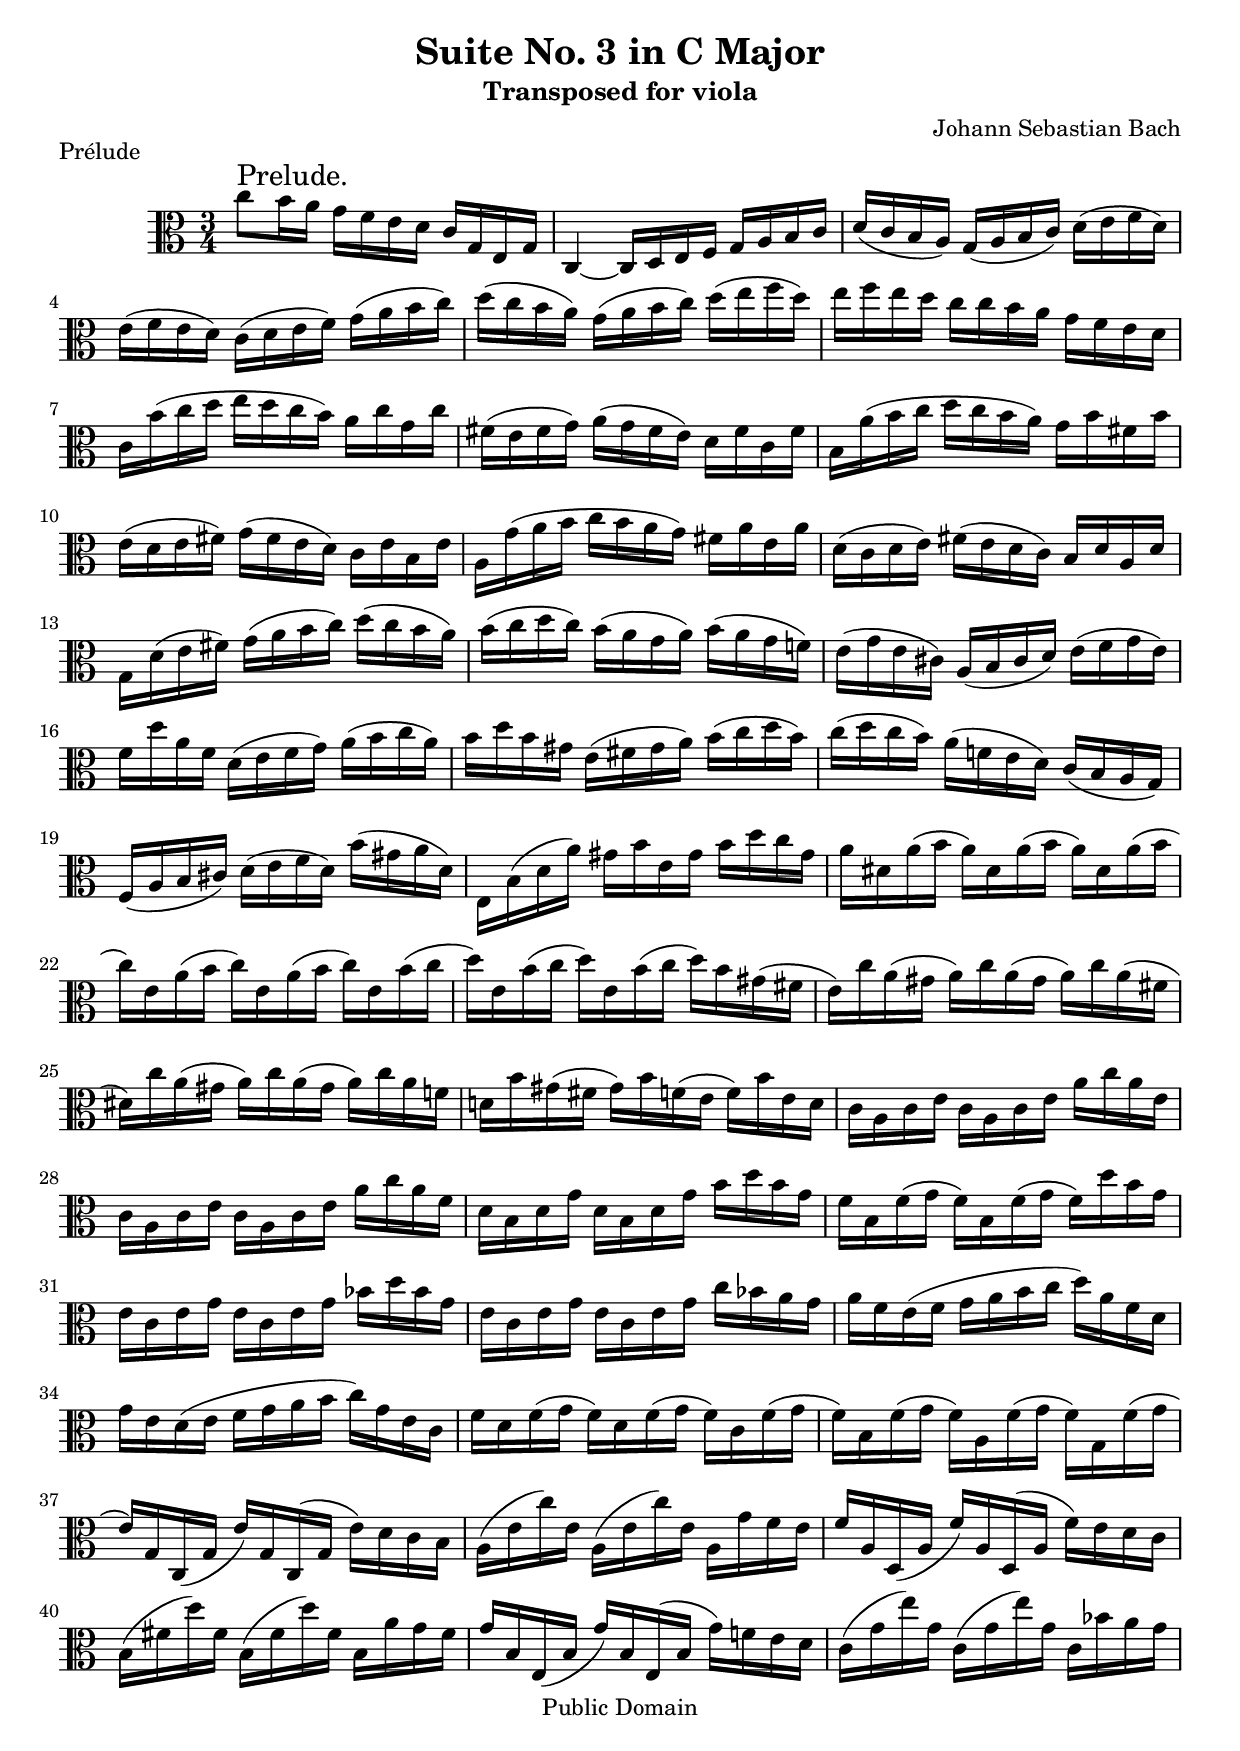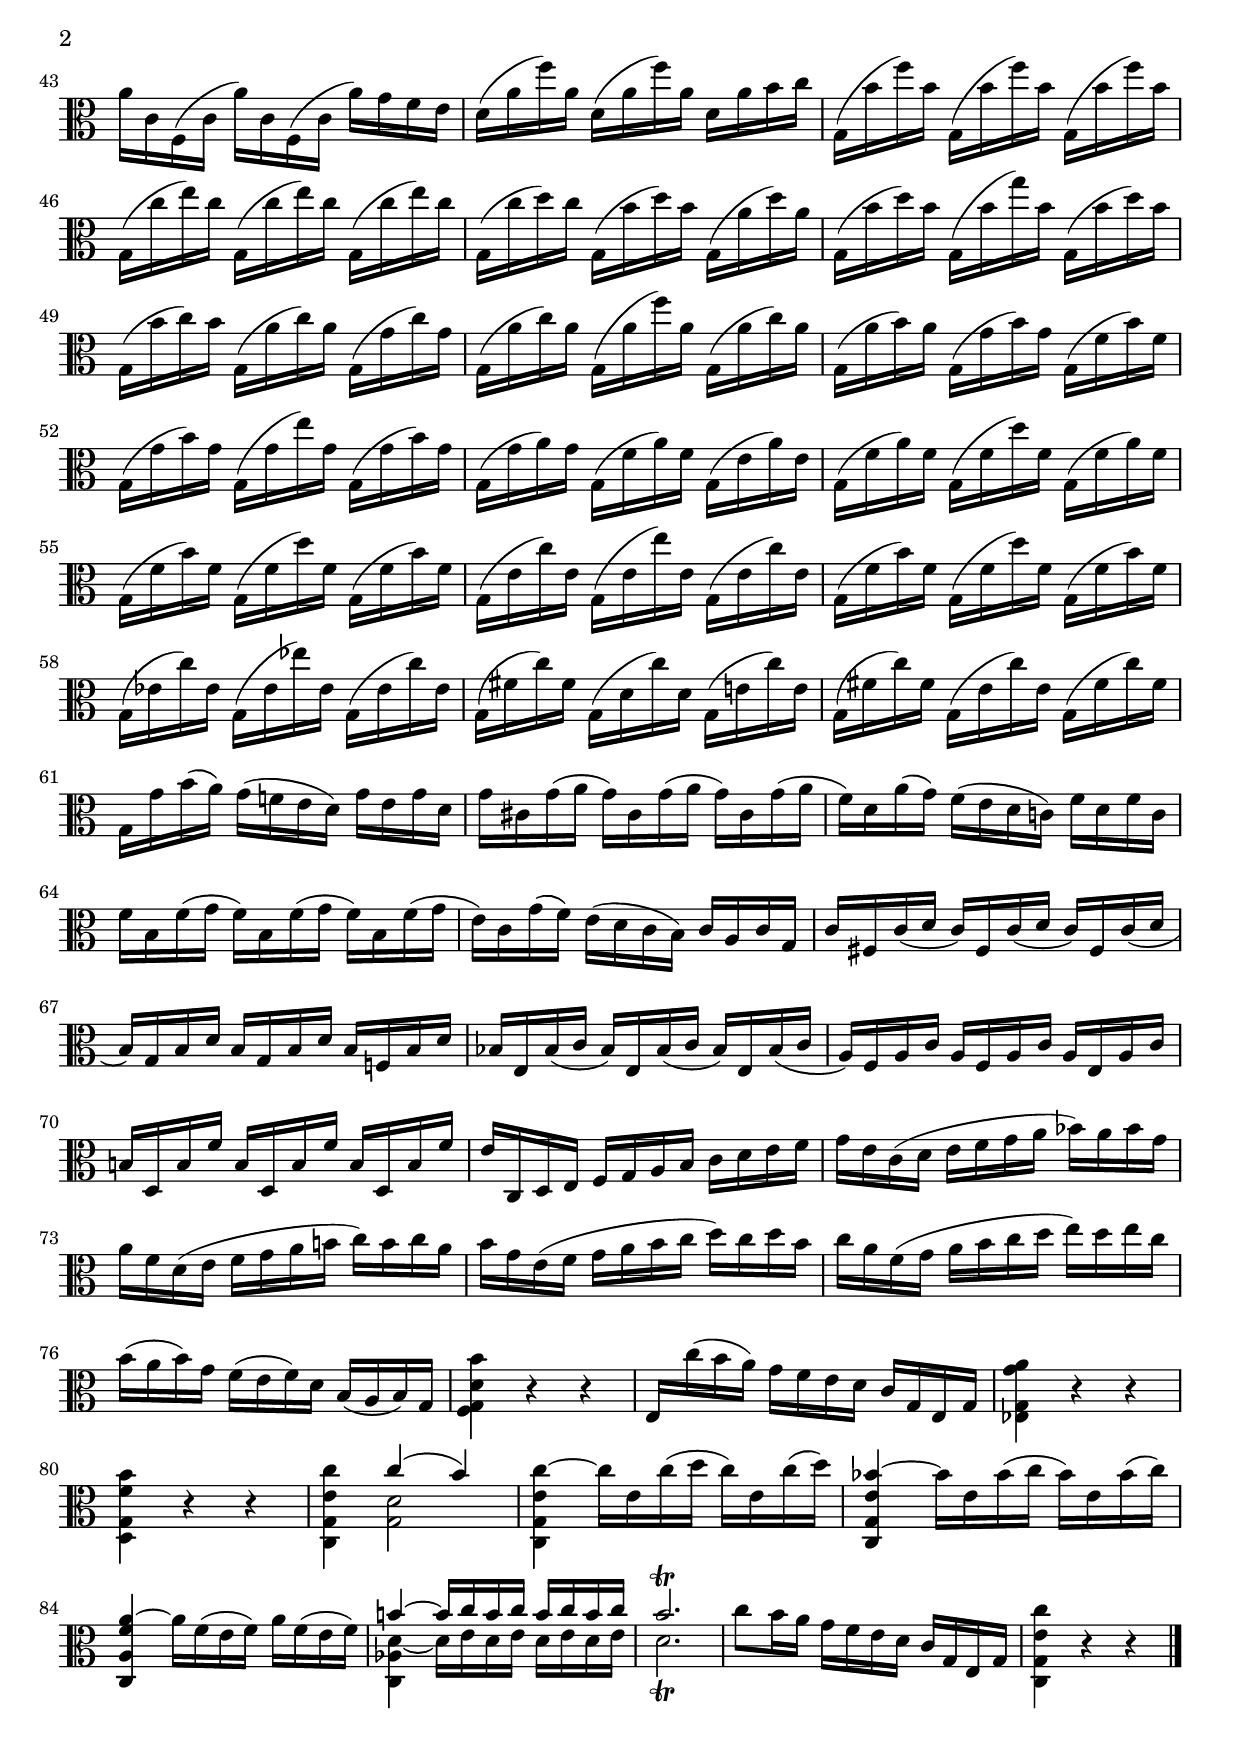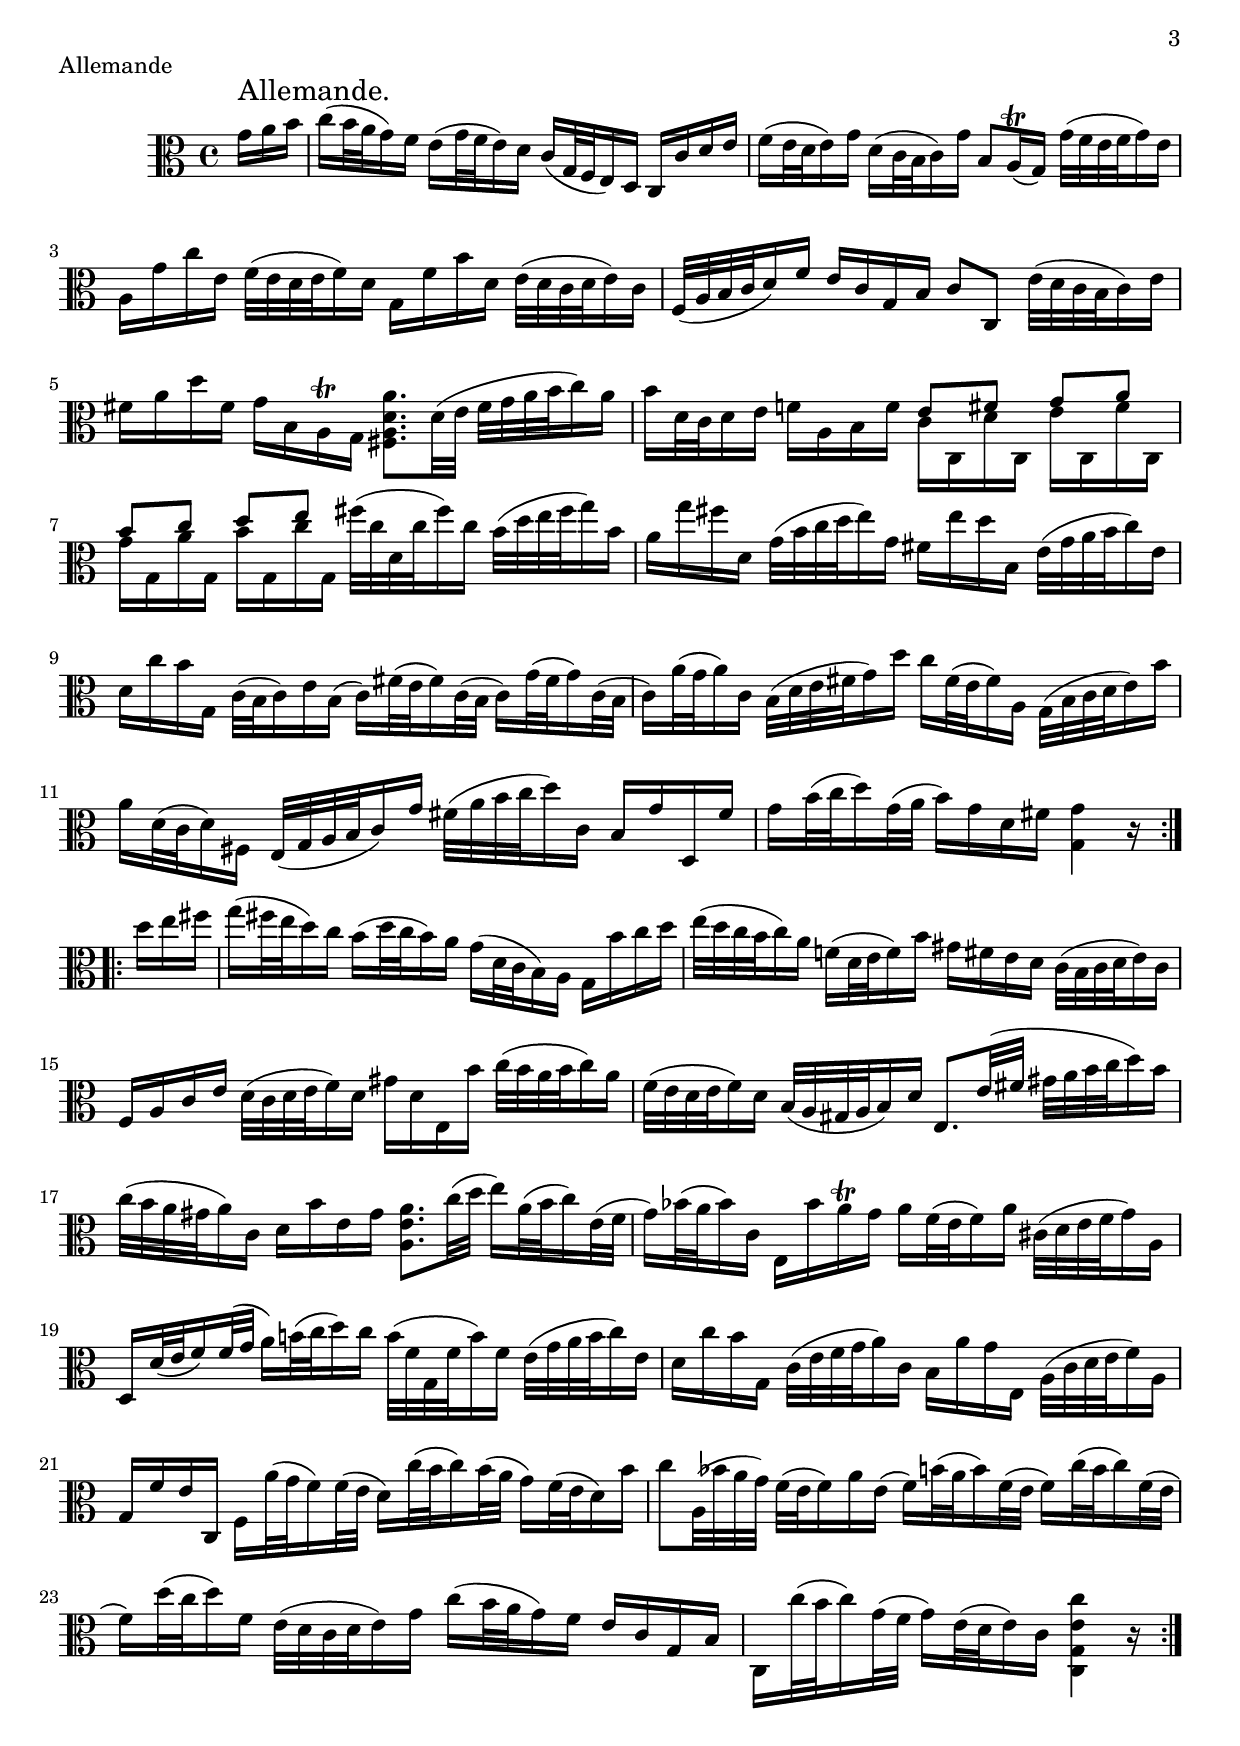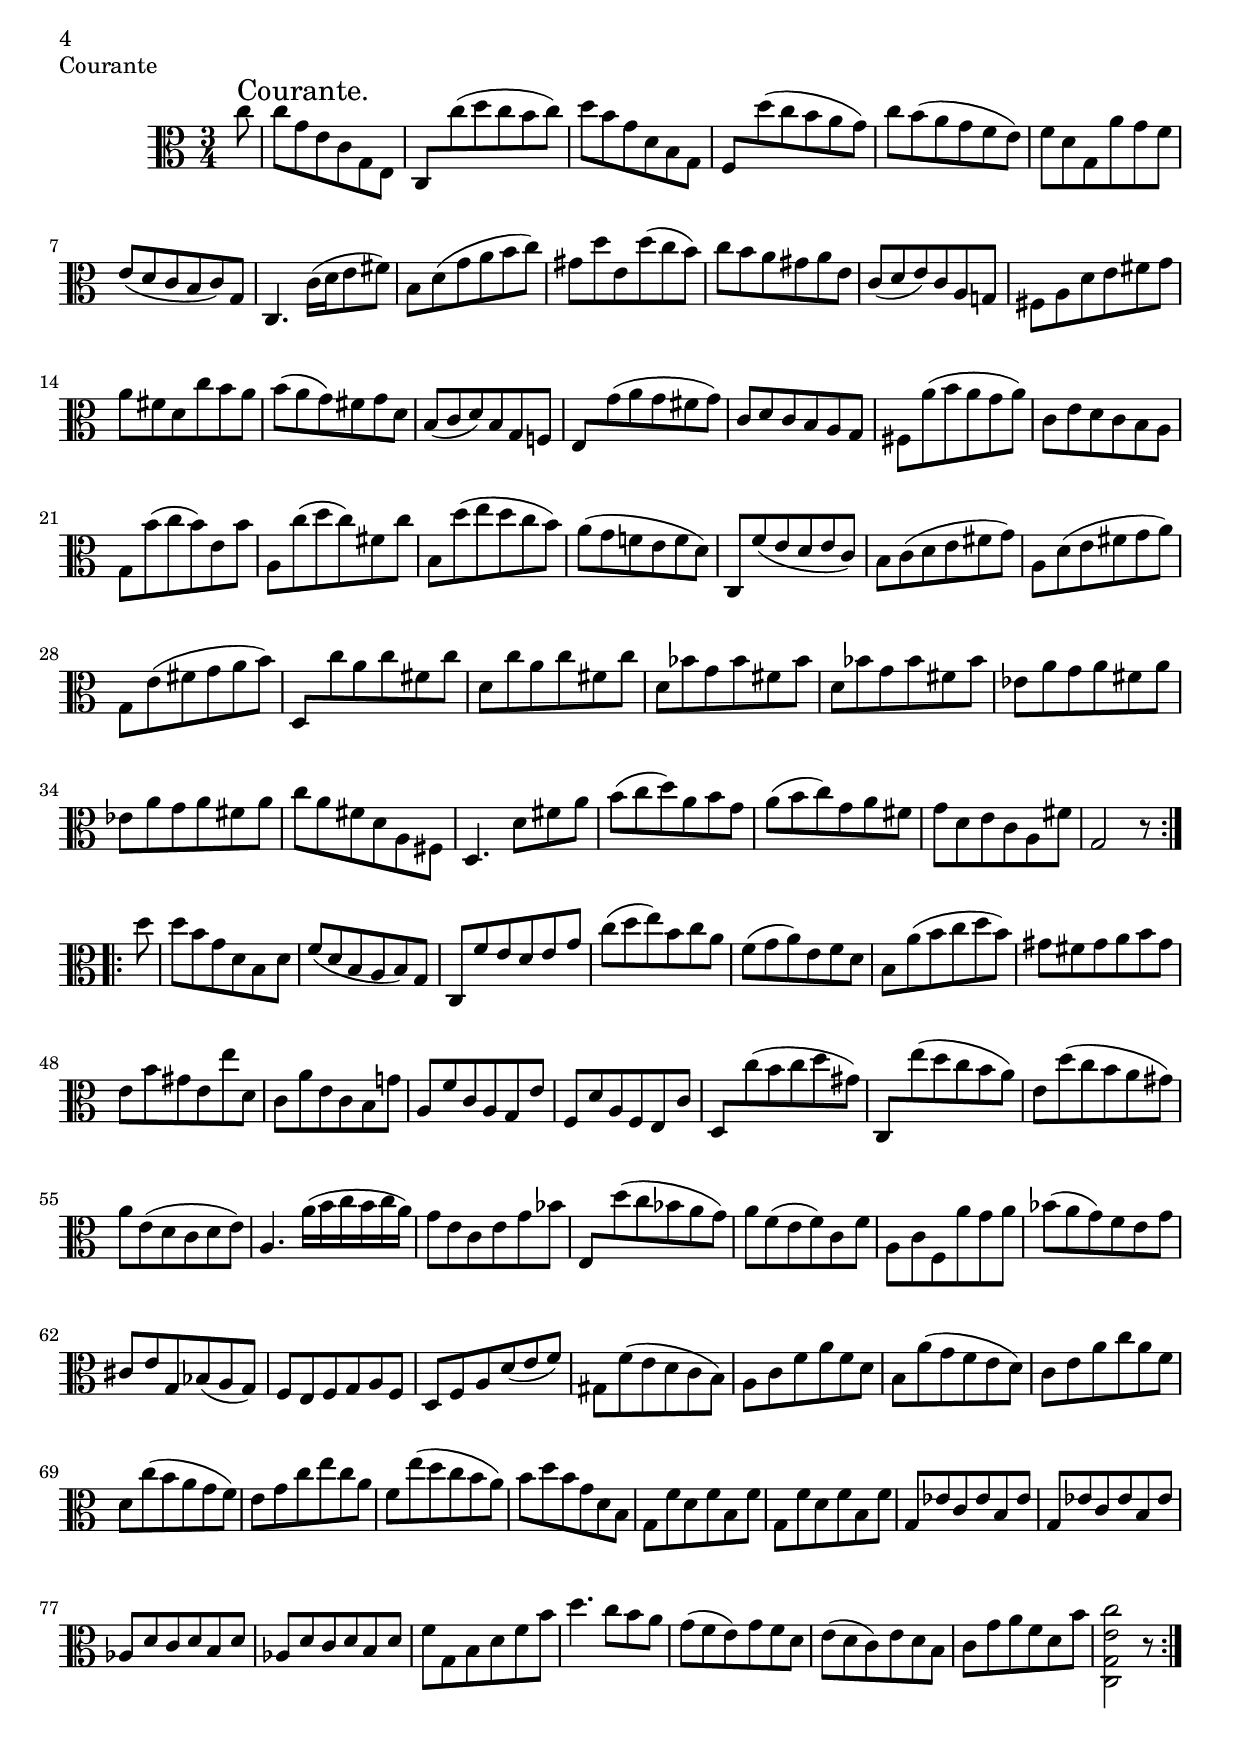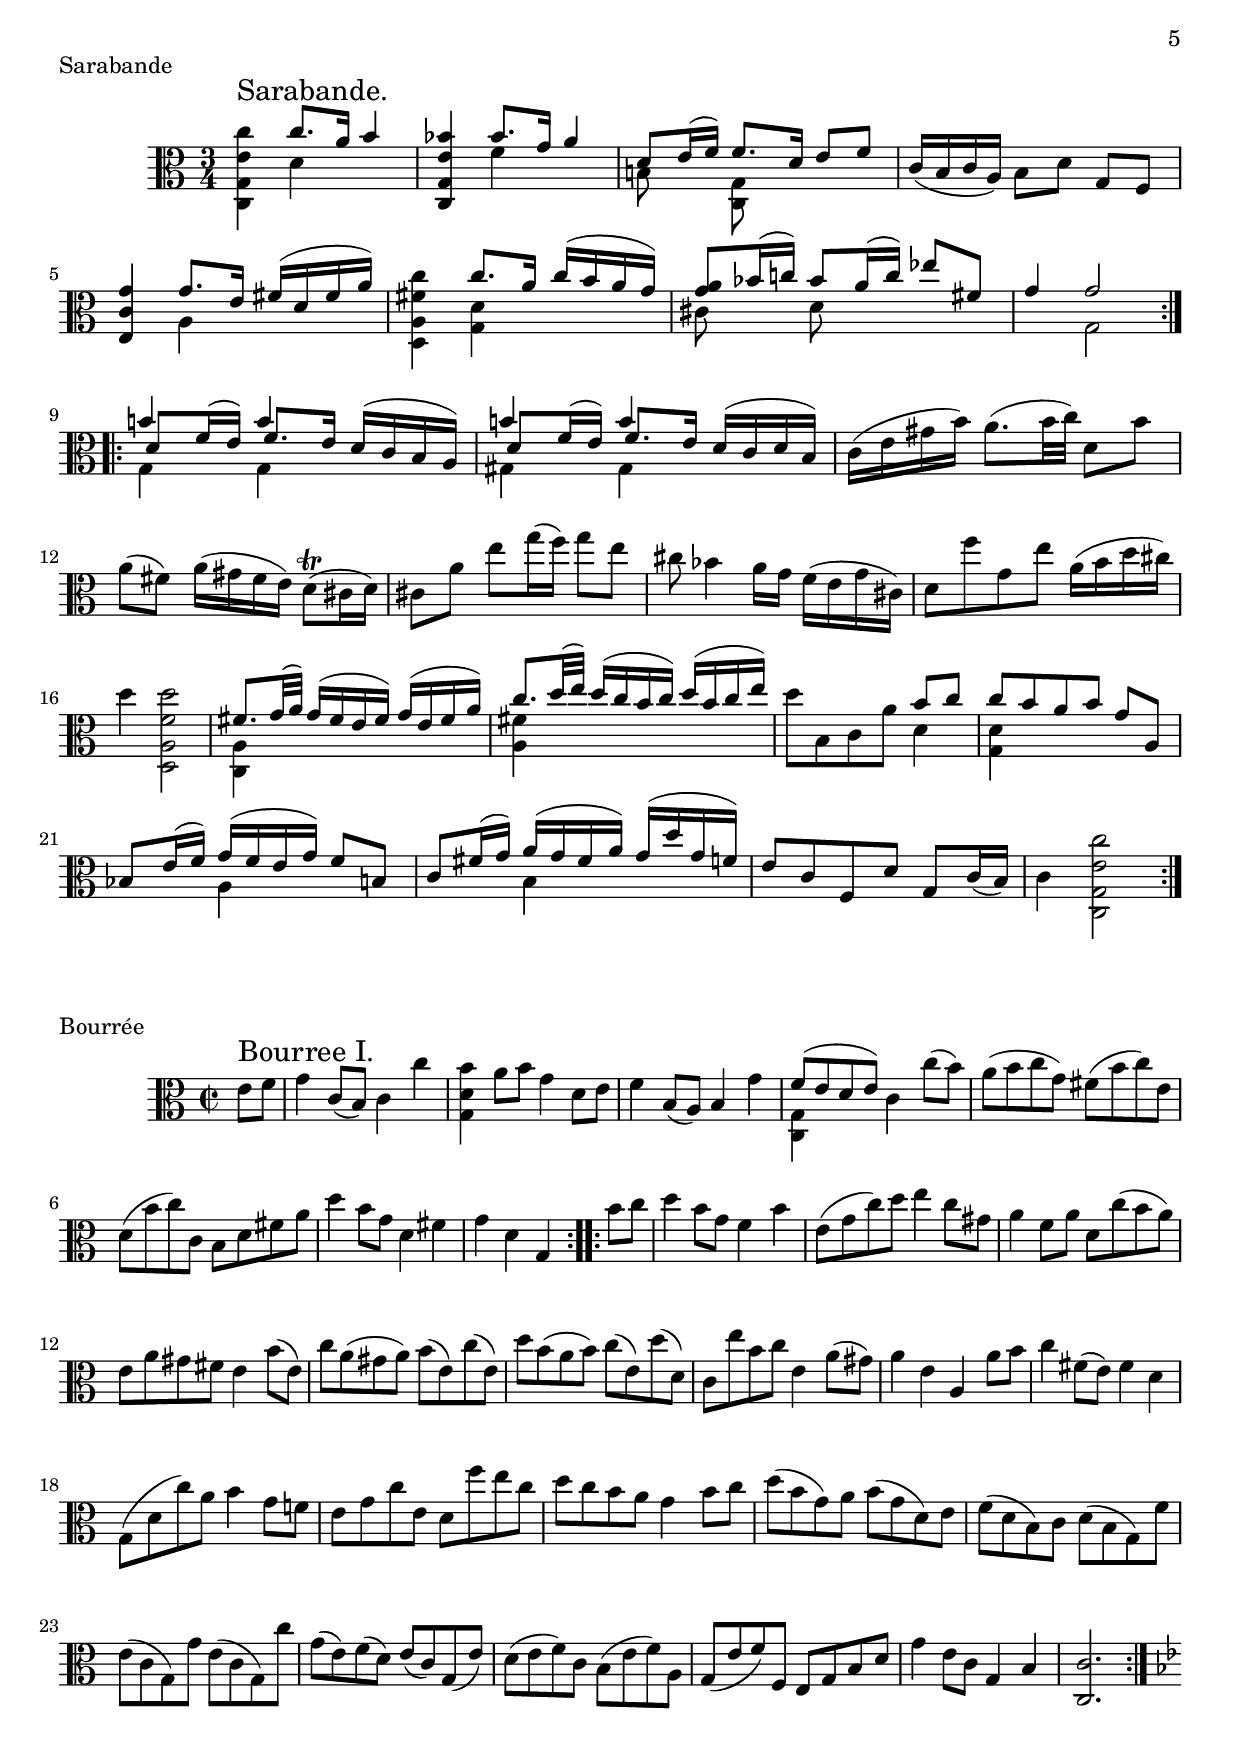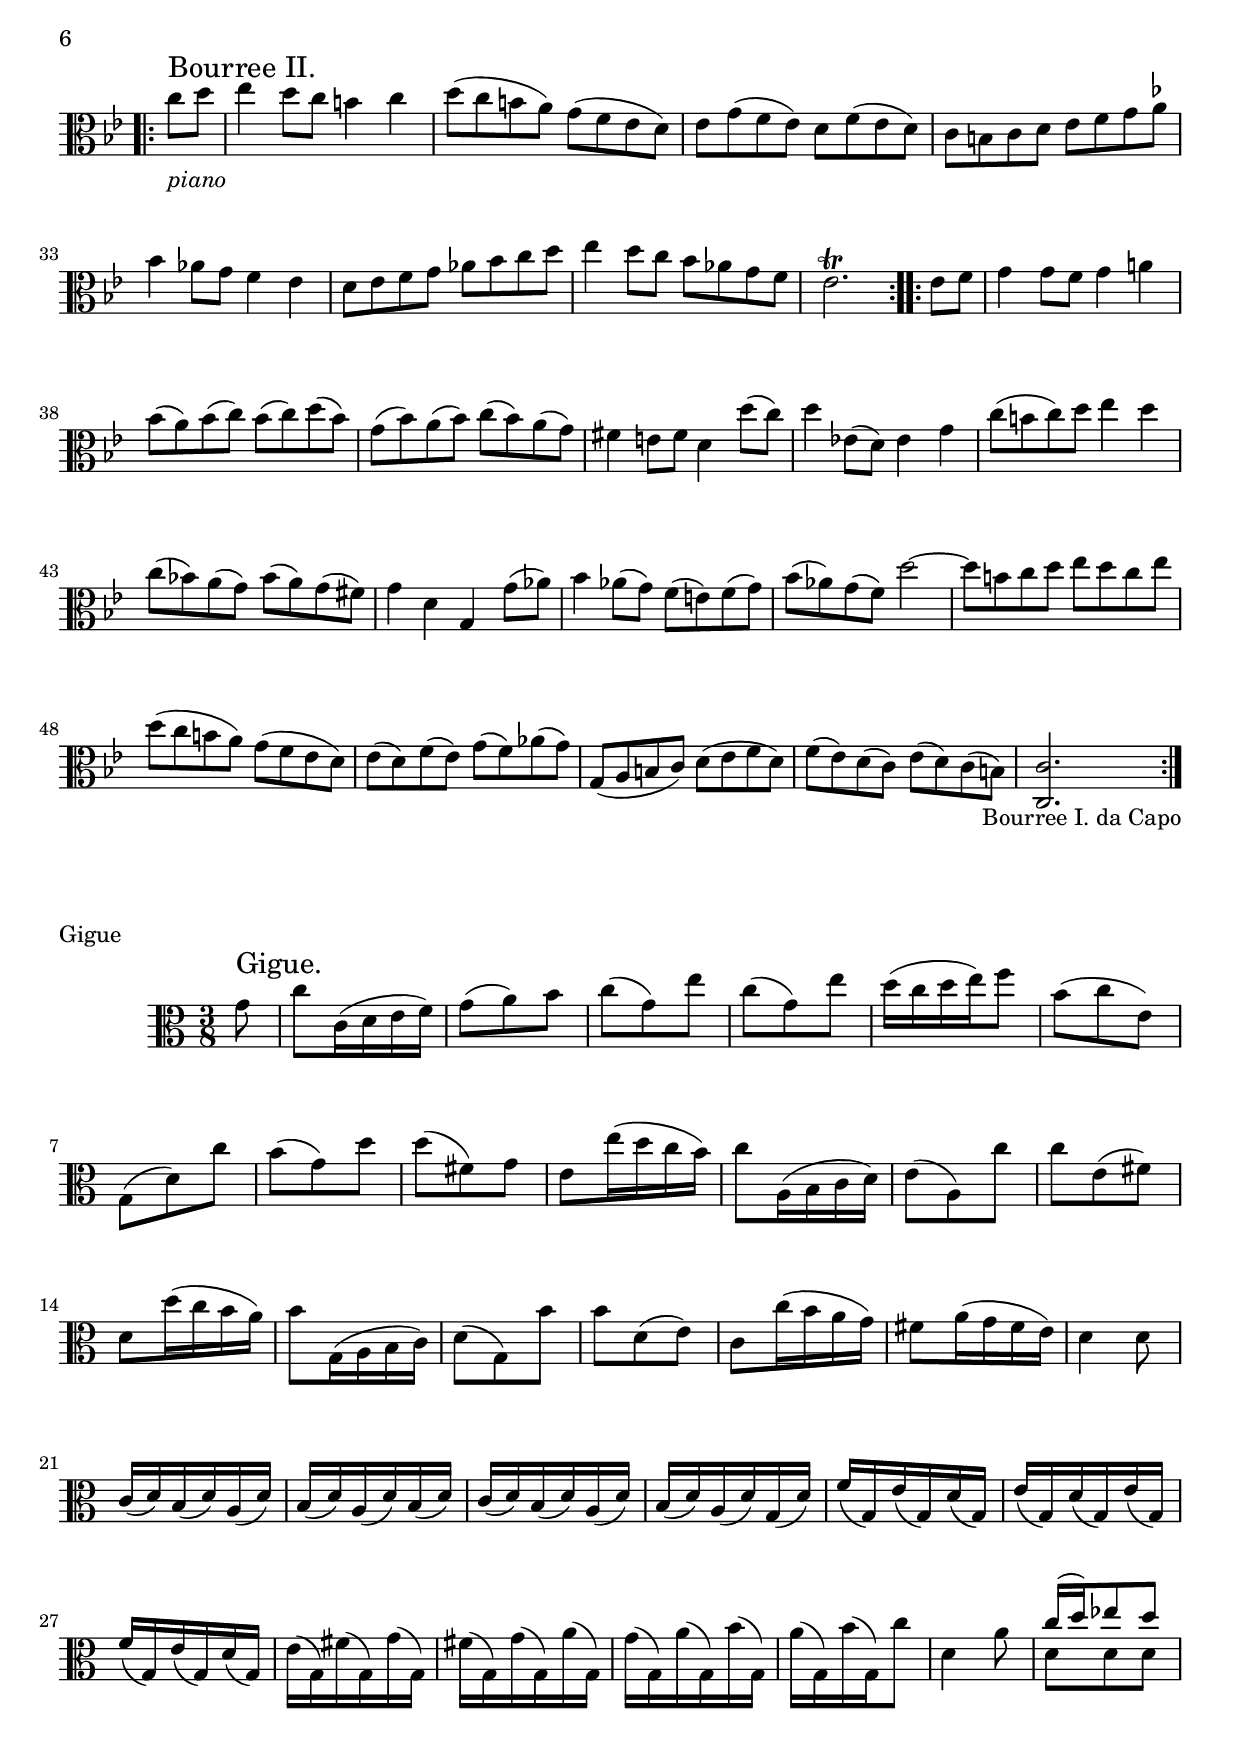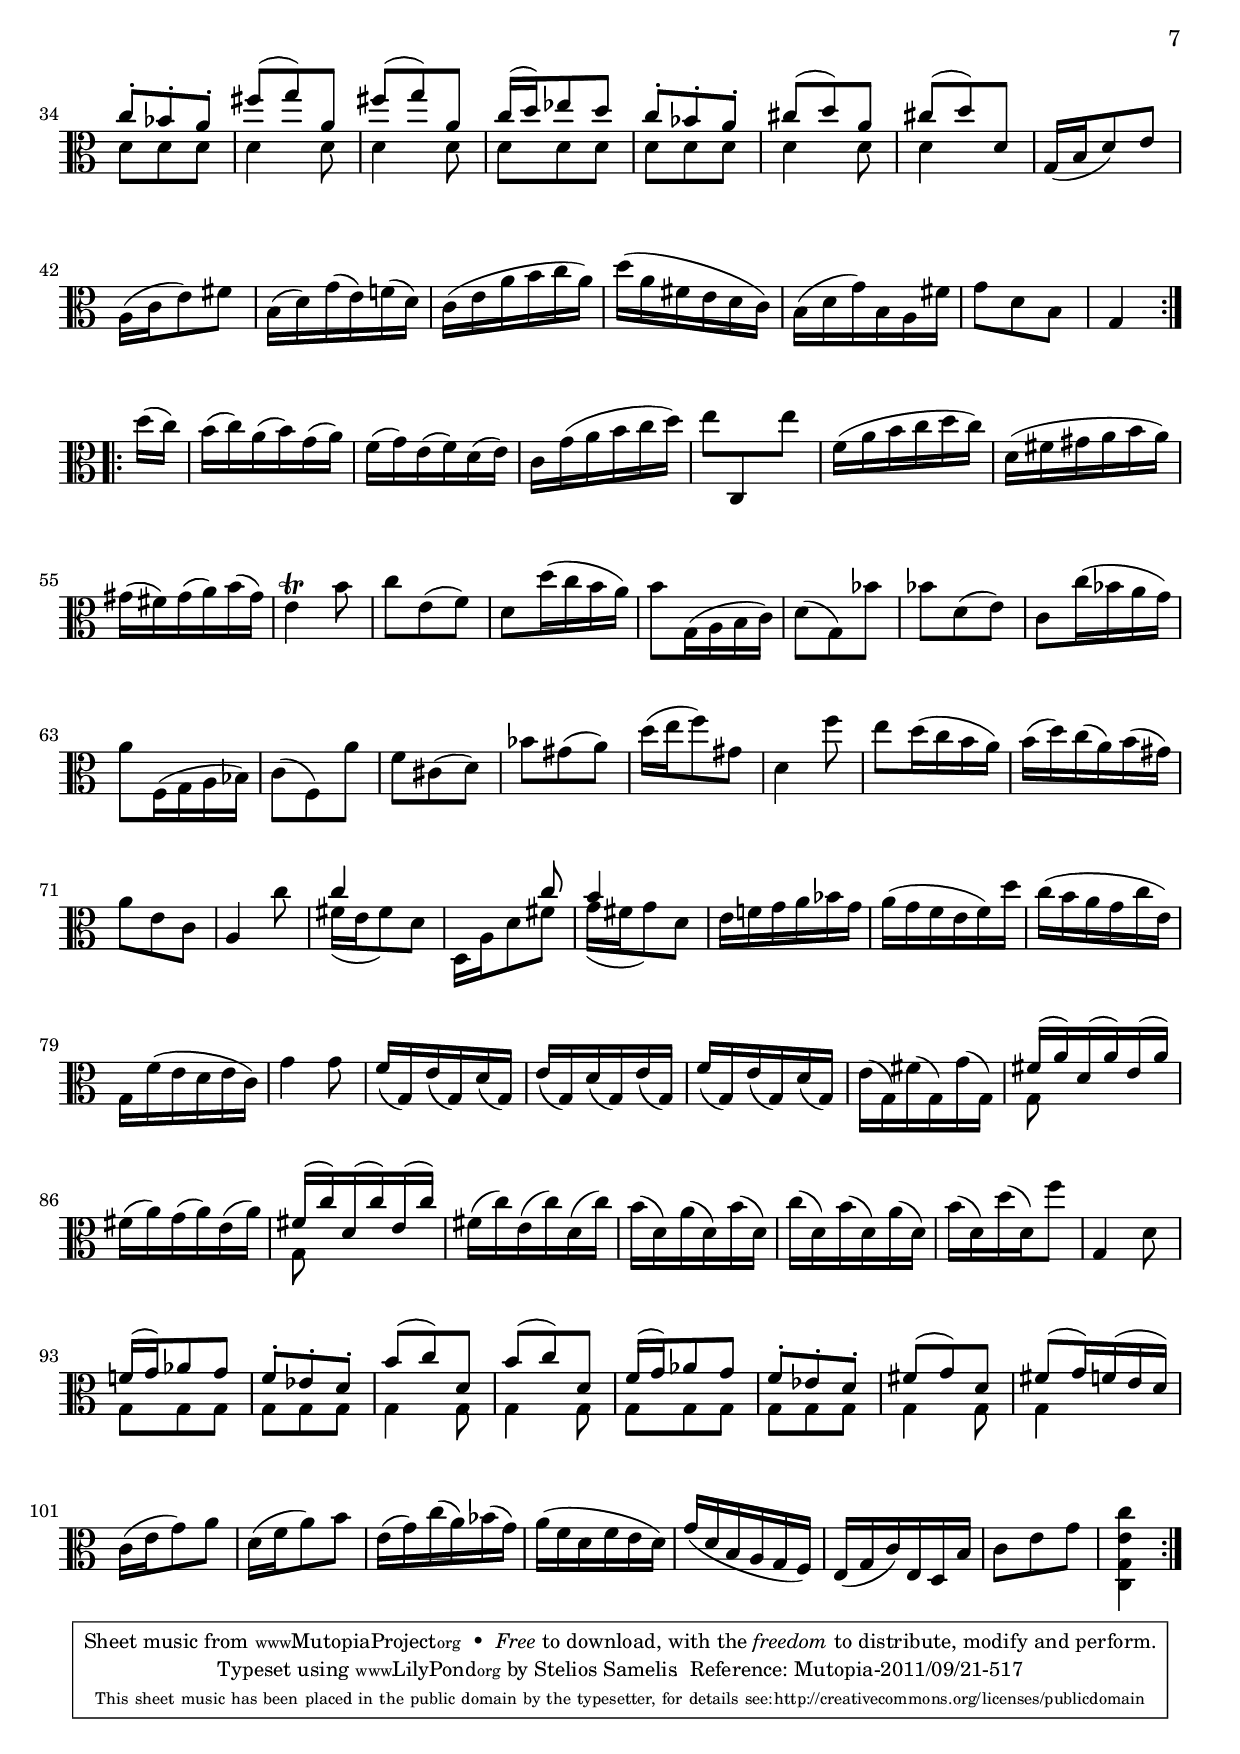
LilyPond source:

\version "2.18.2"

\header {
	title = "Suite No. 3 in C Major"
	subtitle = "Transposed for viola"
    composer = "Johann Sebastian Bach"
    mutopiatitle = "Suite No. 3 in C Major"
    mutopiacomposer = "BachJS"
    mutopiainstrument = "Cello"
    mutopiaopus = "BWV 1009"
    date = "18th Century"
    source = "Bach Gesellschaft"
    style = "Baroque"
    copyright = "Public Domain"
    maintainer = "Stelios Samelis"
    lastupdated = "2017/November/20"
    version = "2.18.2"

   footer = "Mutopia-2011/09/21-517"
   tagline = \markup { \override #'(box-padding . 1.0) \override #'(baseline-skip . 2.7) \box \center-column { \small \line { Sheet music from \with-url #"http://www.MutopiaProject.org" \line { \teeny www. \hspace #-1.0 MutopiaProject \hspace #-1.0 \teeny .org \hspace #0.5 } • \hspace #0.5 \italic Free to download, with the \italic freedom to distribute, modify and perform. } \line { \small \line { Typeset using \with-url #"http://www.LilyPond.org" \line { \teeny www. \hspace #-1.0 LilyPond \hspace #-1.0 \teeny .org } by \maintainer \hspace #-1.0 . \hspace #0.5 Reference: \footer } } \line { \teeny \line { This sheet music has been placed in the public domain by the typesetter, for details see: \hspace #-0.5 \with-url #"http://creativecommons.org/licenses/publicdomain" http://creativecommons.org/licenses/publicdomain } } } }
}

\version "2.18.2"

prelude = {
    \key c \major
    \time 3/4
    \set Staff.midiInstrument = "cello"
    
    c'8^\markup { \huge "Prelude." } b16 a g f e d c g, e, g, c,4 ~ c,16 d, e, f, g, a, b, c
    d( c b, a,) g,( a, b, c) d( e f d) e( f e d) c( d e f) g( a b c') d'16( c' b a) g( a b c') d'( e' f' d') e' f' e' d' c' c' b a g f e d
    c b( c' d' e' d' c' b) a c' g c' fis( e fis g) a( g fis e) d fis c fis b, a( b c' d' c' b a) g b fis b e( d e fis) g( fis e d) c e b, e
    a, g( a b c' b a g) fis a e a d( c d e) fis( e d c) b, d a, d g, d( e fis) g( a b c') d'( c' b a)
    b( c' d' c') b( a g a) b( a g f!) e( g e cis) a,( b, cis d) e( f g e) f d' a f d( e f g) a( b c' a)
    b d' b gis e( fis gis a) b( c' d' b) c'( d' c' b) a( f! e d) c( b, a, g,) f,( a, b, cis) d( e f d) b( gis a d)
    e, b,( d a) gis b e gis b d' c' gis
    a dis a( b a) dis a( b a) dis a( b c') e a( b c') e a( b c') e b( c' d') e b( c' d') e b( c' d') b gis( fis e)
    c' a( gis a) c' a( gis a) c' a( fis dis) c' a( gis a) c' a( gis a) c' a f! d! b gis( fis gis) b f( e f) b e d
    c a, c e c a, c e a c' a e c a, c e c a, c e a c' a f d b, d g d b, d g b d' b g f b, f( g f) b, f( g f) d' b g
    e c e g e c e g bes d' bes g e c e g e c e g c' bes a g a f e( f g a b c' d') a f d g e d( e f g a b c') g e c
    f d f( g f) d f( g f) c f( g f) b, f( g f) a, f( g f) g, f( g e) g, c,( g, e) g, c,( g, e) d c b,
    a,( e c') e a,16( e c') e a, g f e f a, d,( a, f) a, d,( a, f) e d c b,( fis d') fis b,( fis d') fis b, a g fis
    g b, e,( b, g) b, e,( b, g) f! e d c( g e') g c( g e') g c bes a g a c f,( c a) c f,( c a) g f e d( a f') a d( a f') a d a b c'
    g,( b f') b g,( b f') b g,( b f') b g,( c' e') c' g,( c' e') c' g,( c' e') c' g,( c' d') c' g,( b d') b g,( a d') a
    g,( b d') b g,( b g') b g,( b d') b g,( b c') b g,( a c') a g,( g c') g g,( a c') a g,( a f') a g,( a c') a
    g,( a b) a g,( g b) g g,( f b) f g,( g b) g g,( g e') g g,( g b) g g,( g a) g g,( f a) f g,( e a) e g,( f a) f g,( f d') f g,( f a) f
    g,( f b) f g,( f d') f g,( f b) f g,( e c') e g,( e e') e g,( e c') e g,( f b) f g,( f d') f g,( f b) f g,( ees c') ees
    g,( ees ees') ees g,( ees c') ees g,( fis c') fis g,( d c') d g,( e! c') e g,( fis c') fis g,( e c') e g,( fis c') fis
    g, g b( a) g( f! e d) g e g d g cis g( a g) cis g( a g) cis g( a f) d a( g) f( e d c!) f d f c
    f b, f( g f) b, f( g f) b, f( g e) c g( f) e( d c b,) c a, c g, c fis, c( d c) fis, c( d c) fis, c( d b,) g, b, d b, g, b, d b, f,! b, d
    bes, e, bes,( c bes,) e, bes,( c bes,) e, bes,( c a,) f, a, c a, f, a, c a, e, a, c b,! d, b, f b, d, b, f b, d, b, f
    e c, d, e, f, g, a, b, c d e f g e c( d e f g a bes) a bes g a f d( e f g a b! c') b c' a b g e( f g a b c' d') c' d' b
    c' a f( g a b c' d' e') d' e' c' b( a b) g f( e f) d b,( a, b,) g, <f, g, d b>4 r r
    \new Voice { \stemUp e,16[ \stemDown c'( b a)] } g f e d c g, e, g, <ees, g, g a>4 r r <d, g, f b>4 r r
    <c, g, e c'>4 << { c'4( b) } \\ { <g, d>2 } >> <c, g, e c'>4 ~ c'16 e c'( d' c') e c'( d')
    <c, g, e bes>4 ~ bes16 e bes( c' bes) e bes( c') <c, a, f a>4 ~ a16 f( e f) a f( e f)
    << { b!4 ~ b16 c' b c' b c' b c' b2.^\trill } \\ { <c, aes, d>4 ~ d16 e d e d e d e d2._\trill } >>
    c'8 b16 a g f e d c g, e, g, <c, g, e c'>4 r r \bar "|."
}


\version "2.18.2"

allemande = {
    \key c \major
    \time 4/4
    \set Staff.midiInstrument = "cello"
    \override TextScript #'padding = #2.5

    \repeat volta 2 { 
        \partial 16*3 g16^\markup { \huge "Allemande." } a b
        c'16[( b32 a g16) f] e16[( g32 f e16) d] c16[( g,32 f, e,16) d,] c,16[ c d e]
        f16[( e32 d e16) g] d16[( c32 b, c16) g] b,8[ a,16^\trill( g,)] g32[( f e f g16) e]
        a,16[ g c' e] f32[( e d e f16) d] g,16[ f b d] e32[( d c d e16) c] f,32[( a, b, c d16) f] e16[ c g, b,] c8[ c,] e32[( d c b, c16) e]
        fis16[ a d' fis] g16[ b, a,^\trill g,] <fis, a, d a>8.[ d32( e] fis32[ g a b c'16) a] b16[ d32 c d16 e] f!16[ a, b, f]
        << { e8[ fis] g[ a] b[ c'] d'[ e'] } \\ { c16[ c, d c,] e[ c, fis c,] g[ g, a g,] b[ g, c' g,] } >>
        fis'32[( c' d c' fis'16) c'] b32[( d' e' fis' g'16) b] a16[ g' fis' d] g32[( b c' d' e'16) g] fis16[ e' d' b,] e32[( g a b c'16) e]
        d16[ c' b g,] c32([ b, c16) e b,]( c16)[ fis32( e fis16) c32( b,] c16)[ g32( fis g16) c32( b,]
        c16)[ a32( g a16) c] b,32[( d e fis g16) d'] c'16[ fis32( e fis16) a,] g,32[( b, c d e16) b]
        a16[ d32( c d16) fis,] e,32[( g, a, b, c16) g] fis32[( a b c' d'16) c] b,16[ g d, fis]
        g16[ b32( c' d'16) g32( a] b16)[ g d fis] <g, g>4 r16 
    }
    \break
    \repeat volta 2 { 
        d'16[ e' fis']
        g'16[( fis'32 e' d'16) c'] b16[( d'32 c' b16) a] g16[( d32 c b,16) a,] g,16[ b c' d']
        e'32[( d' c' b c'16) a] f!16([ d32 e f16) b] gis16[ fis e d] c32[( b, c d e16) c]
        f,16[ a, c e] d32[( c d e f16) d] gis16[ d e, b] c'32[( b a b c'16) a]
        f32[( e d e f16) d] b,32[( a, gis, a, b,16) d] e,8.[ e32( fis] gis32[ a b c' d'16) b]
        c'32[( b a gis a16) c] d16[ b e gis] <a, e a>8.[ c'32( d'] e'16)[ a32( b c'16) e32( f] g16)[ bes32( a bes16) c]
        e,16[ bes a^\trill g] a16[ f32( e f16) a] cis32[( d e f g16) a,]
        d,16[ d32( e f16) f32( g] a16)[ b!32( c' d'16) c'16] b32[( f g, f b16) f] e32[( g a b c'16) e]
        d16[ c' b g,] c32[( e f g a16) c] b,16[ a g e,] a,32[( c d e f16) a,]
        g,16[ f e c,] f,16[ a32( g f16) f32( e] d16)[ c'32( b c'16) b32( a] g16)[ f32( e d16) b]
        c'8[ a,32( bes a g)] f32[( e f16) a e]( f16)[ b!32( a b16) f32( e] f16)[ c'32( b c'16) f32( e]
        f16)[ d'32( c' d'16) f16] e32[( d c d e16) g] c'16[( b32 a g16) f] e16[ c g, b,]
        c,16[ c'32( b c'16) g32( f] g16)[ e32( d e16) c] <c, g, e c'>4 r16 
    }
}


\version "2.18.2"


courante = {
    \key c \major
    \time 3/4
    \set Staff.midiInstrument = "cello"
    \override TextScript #'padding = #2.5

    \repeat volta 2 { 
        \partial 8 c'8^\markup { \huge "Courante." } c'8 g e c g, e,
        \new Voice { \stemUp c,[ \stemDown c'( d' c' b c')] } d'8 b g d b, g,
        \new Voice { \stemUp f,[ \stemDown d'( c' b a g)] } c' b( a g f e) f d g, a g f e( d c b, c) g,
        c,4. c16[( d e8 fis)] b, d( g a b c') gis d' e d'( c' b) c' b a gis a e c( d e) c a, g,! fis, a, d e fis g a fis d c' b a
        b( a g) fis g d b,( c d) b, g, f,! \new Voice { \stemUp e,8[ \stemDown g( a g fis g)] } c8 d c b, a, g,
        fis, a( b a g a) c e d c b, a, g, b( c' b) e b a, c'( d' c') fis c' b, d'( e' d' c' b) a( g f! e f d) c, f( e d e c) b, c( d e fis g)
        a, d( e fis g a) g, e( fis g a b) \new Voice { \stemUp d,8[ \stemDown c' a c' fis c'] } d8 c' a c' fis c'
        d bes g bes fis bes d bes g bes fis bes ees a g a fis a ees a g a fis a c' a fis d a, fis, d,4. d8[ fis a]
        b8( c' d') a b g a( b c') g a fis g d e c a, fis g,2 r8 
    }
    \break
    \repeat volta 2 { 
        d'8 d' b g d b, d f( d b, a, b,) g, c, f e d e g c'( d' e') b c' a f( g a) e f d b, a( b c' d' b)
        gis8 fis gis a b gis e b gis e e' d c a e c b, g! a, f c a, g, e f, d a, f, e, c
        \new Voice { \stemUp d,8[ \stemDown c'( b c' d' gis)] \stemUp c,8[ \stemDown e'( d' c' b a)] }
        e8 d'( c' b a gis) a e( d c d e) a,4. a16[( b c' b c' a)] g8 e c e g bes
        \new Voice { \stemUp e,8[ \stemDown d'( c' bes a g)] } a8 f( e f) c f a, c f, a g a bes( a g) f e g
        cis8 e g, bes,( a, g,) f, e, f, g, a, f, d, f, a, d( e f) gis, f( e d c b,) a, c f a f d b, a( g f e d) c e a c' a f d c'( b a g f)
        e8 g c' e' c' a f e'( d' c' b a) b d' b g d b, g, f d f b, f g, f d f b, f g, ees c ees b, ees g, ees c ees b, ees aes, d c d b, d
        aes,8 d c d b, d f g, b, d f b d'4. c'8[ b a] g( f e) g f d e( d c) e d b, c g a f d b <c, g, e c'>2 r8 
    }
}


\version "2.18.2"


sarabande = {
    \key c \major
    \time 3/4
    \set Staff.midiInstrument = "cello"
    \override TextScript #'padding = #2.0
    
    \repeat volta 2 { 
        <c, g, e c'>4^\markup { \huge "Sarabande." } << { c'8.[ a16] b4 } \\ { d4 } >>
        <c, g, e bes>4 << { bes8.[ g16] a4 } \\ { f4 } >>
        << { d8[ e16( f)] f8. d16 e8 f } \\ { b,!8 s8 <c, g,>8 s8 s4 } >> c16( b, c a,) b,8[ d] g, f,
        <e, c g>4 << { g8. e16 fis16([ d fis a]) } \\ { a,4 s4 } >> <d, a, fis c'>4 << { c'8. a16 c'16([ b a g]) } \\ { <g, d>4 s4 } >>
        << { <g a>8 bes16( c'!) bes8 a16( c') ees'8[ fis] g4 g2 } \\ { cis8 s8 d8 s8 s4 s4 g,2 } >> 
    }
    \repeat volta 2 { 
        << { b!4 b4 d16( c b, a,) b!4 b4 d16( c d b,) } \\ { g,4 g,4 s4 gis,4 gis,4 s4 } \\
        { d8[ f16( e)] f8. e16 s4 d8[ f16( e)] f8. e16 s4 } >> c16( e gis b) a8.( b32 c') d8[ b]
        a8( fis) a16( gis fis e) d8^\trill( cis16 d) cis8[ a] e'8[ g'16( f')] g'8[ e'] cis'8 bes4 a16 g f( e g cis)
        d8[ f' g e'] a16( b d' cis') d'4 <d, a, f d'>2 << { fis8. g32( a) g16([ fis e fis]) g( e fis a) } \\ { <c, a,>4 s2 } >>
        << { c'8. d'32( e') d'16([ c' b c']) d'( b c' e') } \\ { <a, fis>4 s2 } >> d'8[ b, c a] << { b8[ c'] } \\ { d4 } >>
        << { c'8[ b a b] g[ a,] bes,8 e16( f) g16([ f e g]) f8[ b,] c8 fis16( g) a([ g fis a]) g( d' g f) } \\
        { <g, d>4 s2 s4 a,4 s4 s4 b,4 s4 } >> e8[ c f, d] g,8[ c16( b,)] c4 <c, g, e c'>2 
    }
}

\version "2.18.2"

bourree = {
    \key c \major
    \time 2/2
    \set Staff.midiInstrument = "cello"
    \override TextScript #'padding = #1.5

    \repeat volta 2 { 
        \partial 4 e8^\markup { \huge "Bourree I." } f
        g4 c8( b,) c4 c' <g, d b>4 a8 b g4 d8 e f4 b,8( a,) b,4 g
        << { f8( e d e) } \\ { <c, g,>4 s4 } >> c4 c'8( b) a8( b c' g) fis( b c') e d( b c') c b, d fis a d'4 b8 g d4 fis g4 d g, 
    }
    \repeat volta 2 { 
        b8 c' d'4 b8 g f4 b e8( g c') d' e'4 c'8 gis a4 f8 a d8 c'( b a) e8 a gis fis e4 b8( e)
        c'8 a( gis a) b( e) c'( e) d'8 b( a b) c'( e) d'( d) c8 e' b c' e4 a8( gis) a4 e a, a8 b c'4 fis8( e) fis4 d
        g,8( d c') a b4 g8 f! e8 g c' e d f' e' c' d'8 c' b a g4 b8 c'
        d'8( b g) a b( g d) e f( d b,) c d( b, g,) f e( c g,) g e( c g,) c' g( e) f( d) e( c) g,( e)
        d( e f) c b,( e f) a, g,( e f) f, e, g, b, d g4 e8 c g,4 b, <c, c>2. 
    }
    \pageBreak
    \key g \minor
    \repeat volta 2 { 
        c'8_\markup { \italic "piano" }^\markup { \huge "Bourree II." } d'
        ees'4 d'8 c' b!4 c' d'8( c' b! a) g( f ees d)
        ees8 g( f ees) d f( ees d) c b, c d ees f g a^\markup { \flat } bes4 aes8 g f4 ees d8 ees f g aes bes c' d'
        ees'4 d'8 c' bes8 aes g f ees2.^\trill 
    }
    \repeat volta 2 { 
        ees8 f g4 g8 f g4 a!4 bes8( a) bes( c') bes( c') d'( bes) g( bes) a( bes) c'( bes) a( g)
        fis4 e8 fis d4 d'8( c') d'4 ees!8( d) ees4 g c'8( b c') d' ees'4 d' c'8( bes!) a( g) bes( a) g( fis) g4 d g, g8( aes)
        bes4 aes8( g) f( e) f( g) bes8( aes) g( f) d'2 ~ d'8 b c' d' ees' d' c' ees' d'( c' b a) g( f ees d)
        ees8( d) f( ees) g( f) aes( g) g,( a, b, c) d( ees f d) f( ees) d( c) ees( d) c( b,)
        <c, c>2._\markup { \center-align { "Bourree I." "da Capo" } } 
    }
}

\version "2.18.2"

gigue = {
    \key c \major
    \time 3/8
    \set Staff.midiInstrument = "cello"
    \override TextScript #'padding = #2.5
    
    \repeat volta 2 { 
        \partial 8 g8^\markup { \huge "Gigue." } c'8 c16( d e f) g8( a) b c'( g) e' c'( g) e' d'16( c' d' e') f'8
        b8( c' e) g,( d) c' b( g) d' d'( fis) g e8 e'16( d' c' b) c'8 a,16( b, c d) e8( a,) c' c' e( fis) d8 d'16( c' b a)
        b8 g,16( a, b, c) d8( g,) b b d( e) c8 c'16( b a g) fis8 a16( g fis e) d4 d8
        c16( d) b,( d) a,( d) b,( d) a,( d) b,( d) c( d) b,( d) a,( d) b,( d) a,( d) g,( d)
        f16( g,) e( g,) d( g,) e( g,) d( g,) e( g,) f( g,) e( g,) d( g,) e( g,) fis( g,) g( g,) fis( g,) g( g,) a( g,) g( g,) a( g,) b( g,)
        a16( g,) b( g,) c'8 d4 a8
        << { c'16( d') ees'8 d' c'8\staccato bes\staccato a\staccato fis'8( g') a fis'( g') a c'16( d') ees'8 d'
        c'8\staccato bes\staccato a\staccato cis'8( d') a cis'8( d') d } \\ { d8 d d d d d d4 d8 d4 d8 d8 d d d d d d4 d8 d4 s8 } >>
        g,16( b, d8) e a,16( c e8) fis b,16( d) g( e) f!( d) c( e a b c' a) d'( a fis e d c) b,( d g) b, a, fis g8 d b, g,4 
    }
    \break
    \repeat volta 2 { 
        d'16( c') b16( c') a( b) g( a) f( g) e( f) d( e) c16 g( a b c' d')
        \new Voice { \stemDown e'8[ \stemUp c, \stemDown e'] } f16( a b c' d' c') d( fis gis a b a)
        gis16( fis) gis( a) b( gis) e4^\trill b8 c'8 e( f) d8 d'16( c' b a) b8 g,16( a, b, c) d8( g,) bes bes d( e)
        c8 c'16( bes a g) a8 f,16( g, a, bes,) c8( f,) a f cis( d) bes gis( a) d'16( e' f'8) gis d4 f'8 e'8 d'16( c' b a)
        b16( d') c'( a) b( gis) a8 e c a,4 c'8 << { c'4 s8 s4 c'8 b4 s8 } \\ { fis16( e fis8) d d,16 a, d8 fis g16( fis g8) d } >>
        e16 f! g a bes g a( g f e f) d' c'( b a g c' e) g, f( e d e c) g4 g8 f16( g,) e( g,) d( g,) e( g,) d( g,) e( g,) f( g,) e( g,) d( g,)
        e16( g,) fis( g,) g( g,) << { fis16( a) d( a) e( a) } \\ { g,8 s4 } >> fis16( a) g( a) e( a) << { fis16( c') d( c') e( c') } \\ { g,8 s4 } >>
        fis16( c') e( c') d( c') b( d) a( d) b( d) c'( d) b( d) a( d) b( d) d'( d) f'8 g,4 d8
        << { f!16( g) aes8 g f8\staccato ees\staccato d\staccato b8( c') d b( c') d
        f16( g) aes8 g f8\staccato ees\staccato d\staccato fis8( g) d fis( g16) f!( e d) } \\
        { g,8 g, g, g, g, g, g,4 g,8 g,4 g,8 g,8 g, g, g, g, g, g,4 g,8 g,4 s8 } >>
        c16( e g8) a d16( f a8) b e16( g) c'( a) bes( g) a( f d f e d) g( d b, a, g, f,) e,( g, c) e, d, b, c8 e g <c, g, e c'>4 
    }
}


\paper {
	ragged-last-bottom = ##f
	%ragged-bottom = ##t
}

\book {

\score { { \clef "alto" \transpose c c' { \prelude } }
	\layout { }
	\header { piece = "Prélude" }
	\midi {\tempo 4 = 120}
}
\pageBreak

\score { { \clef "alto" \transpose c c' { \allemande } }
	\layout { system-count = #12  }
	\header { piece = "Allemande" }
	\midi {}
}
\pageBreak

\score { { \clef "alto" \transpose c c' { \courante } }
	\layout { system-count = #12 }
	\header { piece = "Courante" }
	\midi {\tempo 2. = 70}
}
%\pageBreak

\score { { \clef "alto" \transpose c c' { \sarabande } }
	\layout {  }
	\header { piece = "Sarabande" }
	\midi {}
}

\score { { \clef "alto" \transpose c c' { \bourree } }
	\layout { }
	\header { piece = "Bourrée" }
	\midi {\tempo 4=150}
}
%\pageBreak

%\score { { \clef "alto" \transpose c c' { \menuetII } }
%	\layout { }
%	\header { piece = "Menuet 2" }
%	\midi {}
%}

\score { { \clef "alto" \transpose c c' { \gigue } }
	\layout { }
	\header { piece = "Gigue" }
	\midi {\tempo 4.=65}
}

}
